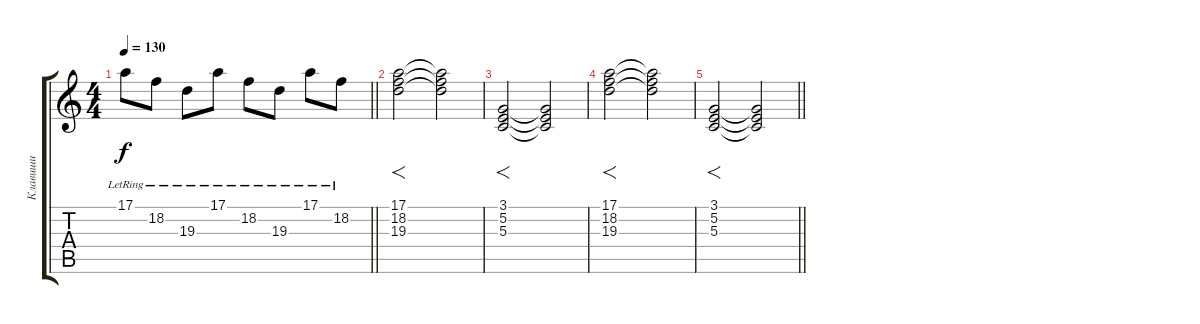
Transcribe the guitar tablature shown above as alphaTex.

\track ("Клавиши" "Клавиши") {instrument harpsichord}
\staff {score tabs}
\tuning (E4 B3 G3 D3 A2 E2) {hide}
\ts (4 4)
\tempo 130
\clef g2
\barLineRight lightlight
\ks c
17.1{lr}.8{dy f} 18.2{lr}.8 19.3{lr}.8 17.1{lr}.8 18.2{lr}.8 19.3{lr}.8 17.1{lr}.8 18.2{lr}.8 |
(17.1 18.2 19.3).2{f instrument rockorgan} (17.1{t} 18.2{t} 19.3{t}).2 |
(3.1 5.2 5.3).2{f} (3.1{t} 5.2{t} 5.3{t}).2 |
(17.1 18.2 19.3).2{f} (17.1{t} 18.2{t} 19.3{t}).2 |
\barLineRight lightlight
(3.1 5.2 5.3).2{f} (3.1{t} 5.2{t} 5.3{t}).2
